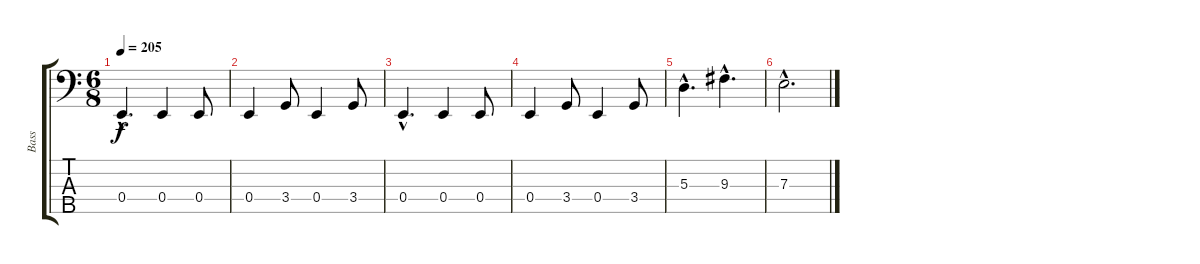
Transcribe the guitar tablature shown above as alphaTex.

\track ("Bass" "Bass") {instrument electricbassfinger}
\staff {score tabs}
\tuning (G2 D2 A1 E1 B0) {hide}
\ts (6 8)
\tempo 205
\clef f4
\ks c
0.4{hac}.4{d dy f} 0.4.4 0.4.8 |
0.4.4 3.4.8 0.4.4 3.4.8 |
0.4{hac}.4{d} 0.4.4 0.4.8 |
0.4.4 3.4.8 0.4.4 3.4.8 |
5.3{hac}.4{d} 9.3{hac}.4{d} |
7.3{hac}.2{d}
